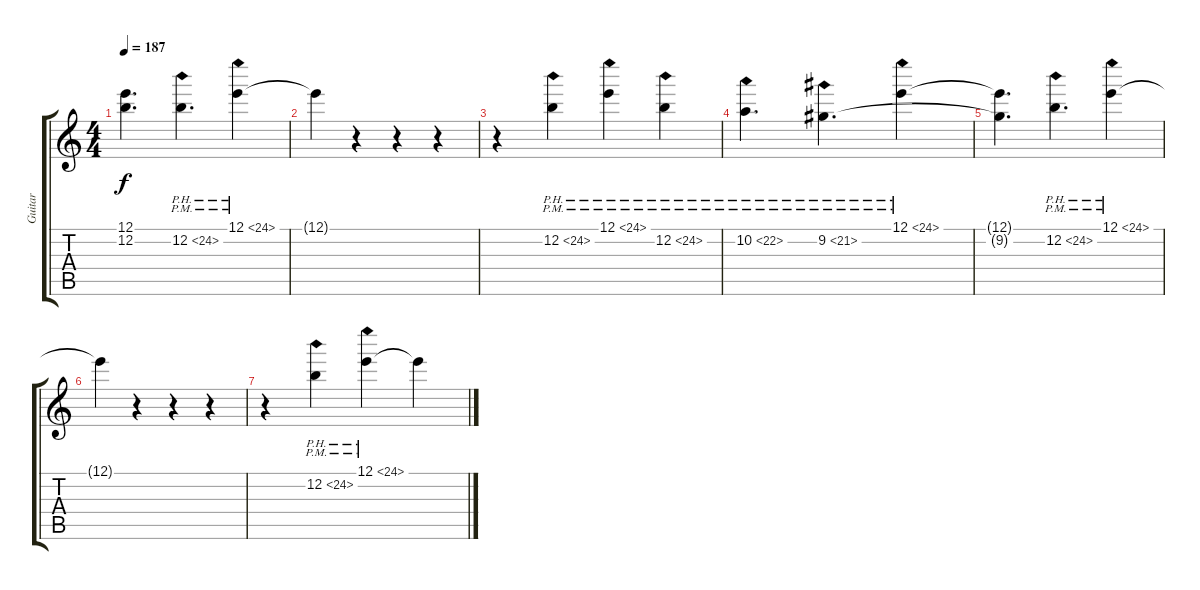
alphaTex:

\track ("Guitar" "Guitar") {instrument distortionguitar}
\staff {score tabs}
\tuning (E4 B3 G3 D3 A2 E2) {hide}
\ts (4 4)
\tempo 187
\clef g2
\ks c
(12.1{t} 12.2{t}).4{d dy f} 12.2{ph 12 pm}.4{d} 12.1{ph 12 pm}.4 |
12.1{t}.4 r.4 r.4 r.4 |
r.4 12.2{ph 12 pm}.4 12.1{ph 12 pm}.4 12.2{ph 12 pm}.4 |
10.2{ph 12 pm}.4{d} 9.2{ph 12 pm}.4{d} 12.1{ph 12 pm}.4 |
(12.1{t} 9.2{t}).4{d} 12.2{ph 12 pm}.4{d} 12.1{ph 12 pm}.4 |
12.1{t}.4 r.4 r.4 r.4 |
r.4 12.2{ph 12 pm}.4 12.1{ph 12 pm}.4 12.1{t}.4
